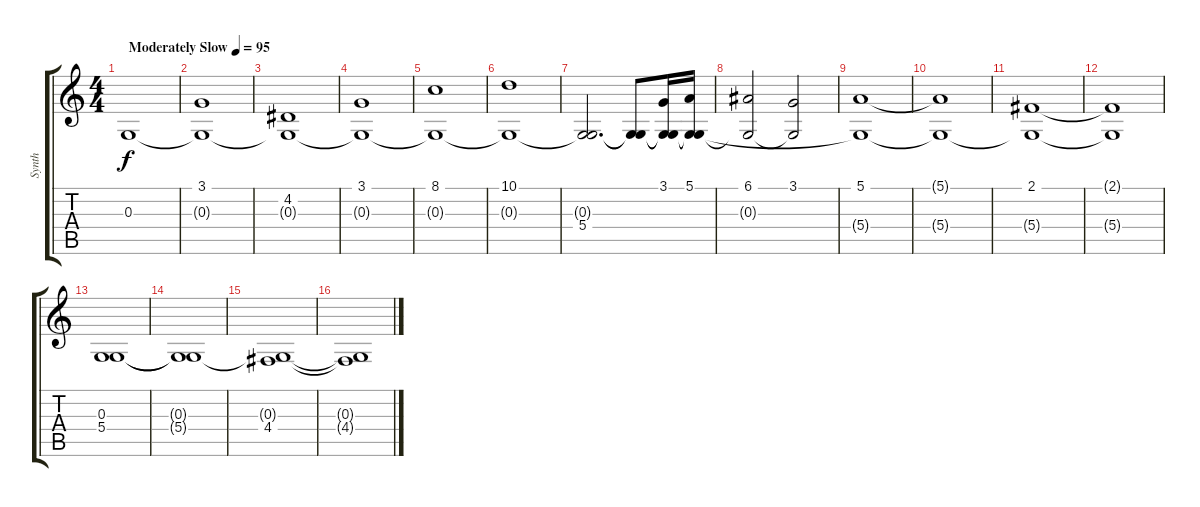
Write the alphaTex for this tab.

\track ("Synth" "Synth") {instrument churchorgan}
\staff {score tabs}
\tuning (E4 B3 G3 D3 A2 E2) {hide}
\ts (4 4)
\tempo (95 "Moderately Slow")
\clef g2
\ks c
0.3.1{dy f instrument churchorgan} |
(3.1 0.3{t}).1 |
(4.2 0.3{t}).1 |
(3.1 0.3{t}).1 |
(8.1 0.3{t}).1 |
(10.1 0.3{t}).1 |
(0.3{t} 5.4).2{d} (0.3{t} 5.4{t}).8 (3.1 0.3{t} 5.4{t}).16 (5.1 0.3{t} 5.4{t}).16 |
(6.1 0.3{t}).2 (3.1 0.3{t}).2 |
(5.1 5.4{t}).1 |
(5.1{t} 5.4{t}).1 |
(2.1 5.4{t}).1 |
(2.1{t} 5.4{t}).1 |
(0.3 5.4).1 |
(0.3{t} 5.4{t}).1 |
(0.3{t} 4.4).1 |
(0.3{t} 4.4{t}).1
